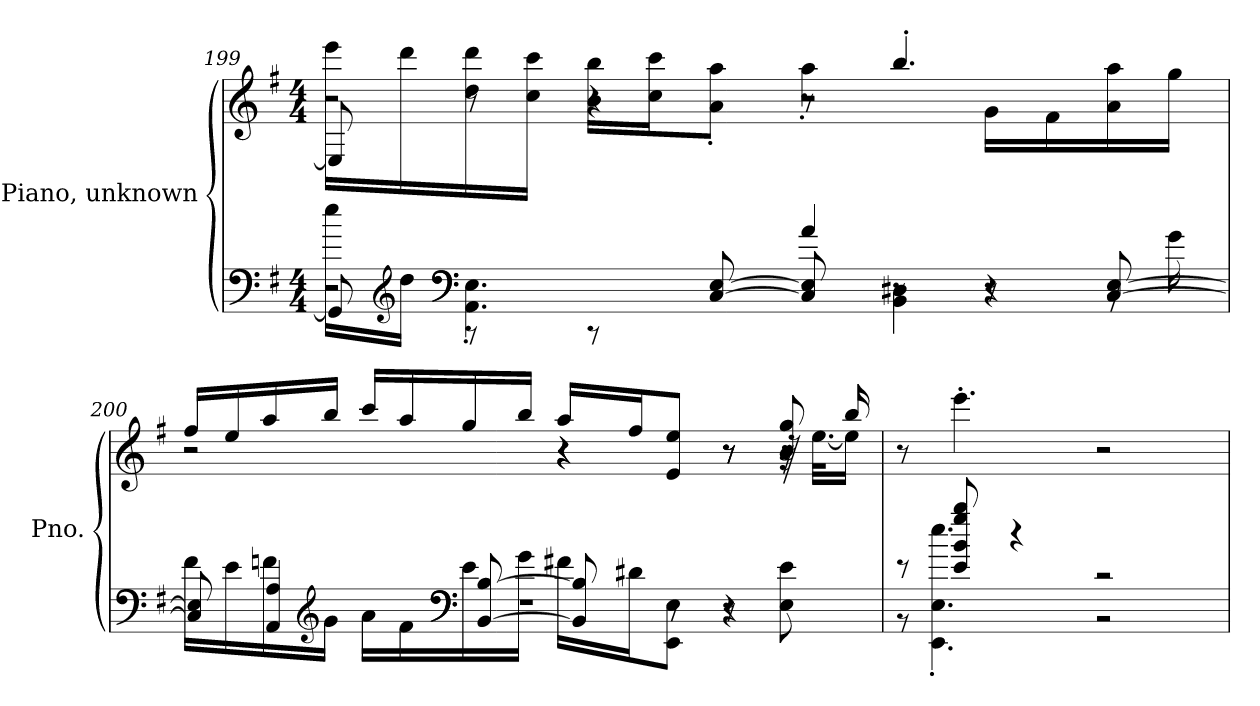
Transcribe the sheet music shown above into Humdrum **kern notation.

**kern	**kern
*part1	*part1
*staff2	*staff1
*I"Piano, unknown	*
*I'Pno.	*
!!LO:LB:g=z
*clefF4	*clefG2
*k[f#]	*k[f#]
*M4/4	*M4/4
=199	=199
*^	*^
*	*^	*	*^
2r	16ee\LL	8GG#/]	2r	16eee\LL	8E/]
*clefG2	*	*	*	*	*
.	16dd\JJ	.	.	16ddd\	.
*clefF4	*	*	*	*	*
.	4.AA\' 4.E\'	8r	.	16dd\ 16ddd\	8r
.	.	.	.	16cc\ 16ccc\JJ	.
.	.	8r	.	16b\ 16bb\LL	4r
.	.	.	.	16cc\ 16ccc\J	.
.	.	[8C/ [8E/	.	8a\' 8aa\'J	.
4a/	8r	8C/] 8E/]	8r	4aa'\	2r
.	4BB\ 4D#X\	8r	4.bb'/	.	.
4r	.	8r	.	16g\LL	.
.	.	.	.	16f#\	.
.	16r	[8C/ [8E/	.	16a\ 16aa\	.
.	16g\	.	.	16gg\JJ	.
!!LO:LB:g=z	!!	!!
=200	=200	=200	=200	=200	=200
1r	16f#\LL	8C/] 8E/]	16ff#/LL	2r	2r
.	16e\	.	16ee/	.	.
.	16fn\	4AA/ 4A/	16aa/	.	.
*clefG2	*	*	*	*	*
.	16g\JJ	.	16bb/JJ	.	.
.	16a\LL	.	16ccc/LL	.	.
.	16f\	.	16aa/	.	.
*clefF4	*	*	*	*	*
.	16e\	[8BB/ [8B/	16gg/	.	.
.	16g\JJ	.	16bb/JJ	.	.
.	16f#X\LL	8BB/] 8B/]	16aa/LL	4r	4r
.	16d#X\J	.	16ff#/J	.	.
.	8EE\ 8E\J	8r	8e/ 8ee/J	.	.
.	8r	4r	8r	8r	8r
.	8E\ 8e\	.	16r	64r	8b/ 8gg/
.	.	.	.	[32.ee\KLL	.
.	.	.	16bb/	16ee\JJ]	.
*	*v	*v	*	*	*
*	*	*v	*v	*v
=201	=201	=201
8r	8r	8r
8e/ 8b/ 8gg/ 8bb/	4.EE\' 4.E\' 4.ee\'	4.eee'\
4r	.	.
2r	2r	2r
*v	*v	*
=	=
*-	*-
